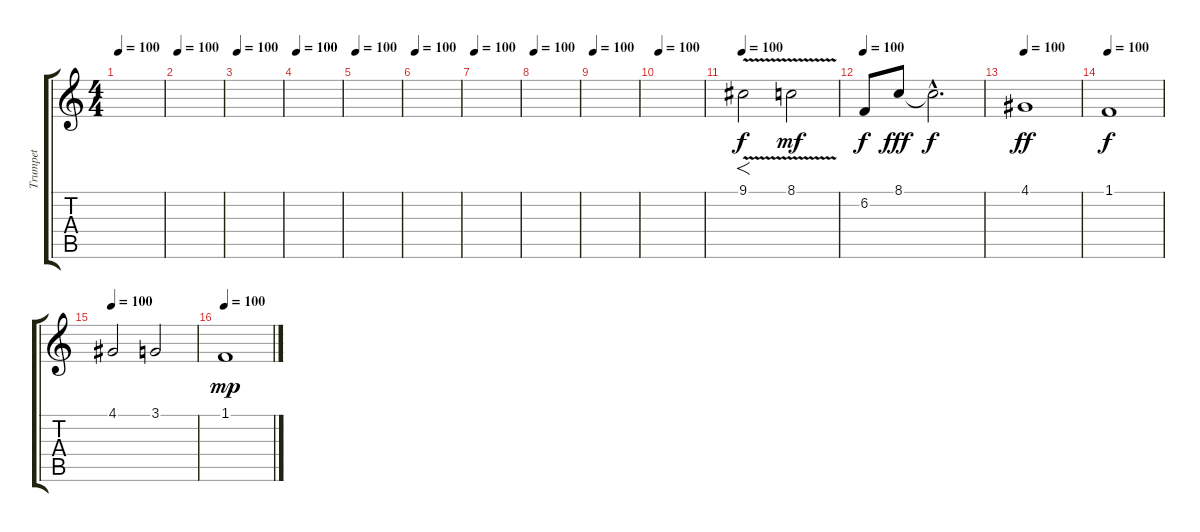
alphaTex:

\track ("Trumpet" "Trumpet") {instrument trumpet}
\staff {score tabs}
\tuning (E4 B3 G3 D3 A2 E2) {hide}
\ts (4 4)
\tempo 100
\clef g2
\ks c
|
\tempo 100
|
\tempo 100
|
\tempo 100
|
\tempo 100
|
\tempo 100
|
\tempo 100
|
\tempo 100
|
\tempo 100
|
\tempo 100
|
\tempo 100
9.1{v}.2{f dy f instrument frenchhorn} 8.1{v}.2{dy mf} |
\tempo 100
6.2.8{dy f} 8.1.8{dy fff} 8.1{hac t}.2{d dy f} |
\tempo 100
4.1.1{dy ff} |
\tempo 100
1.1.1{dy f} |
\tempo 100
4.1.2 3.1.2 |
\tempo 100
1.1.1{dy mp}
